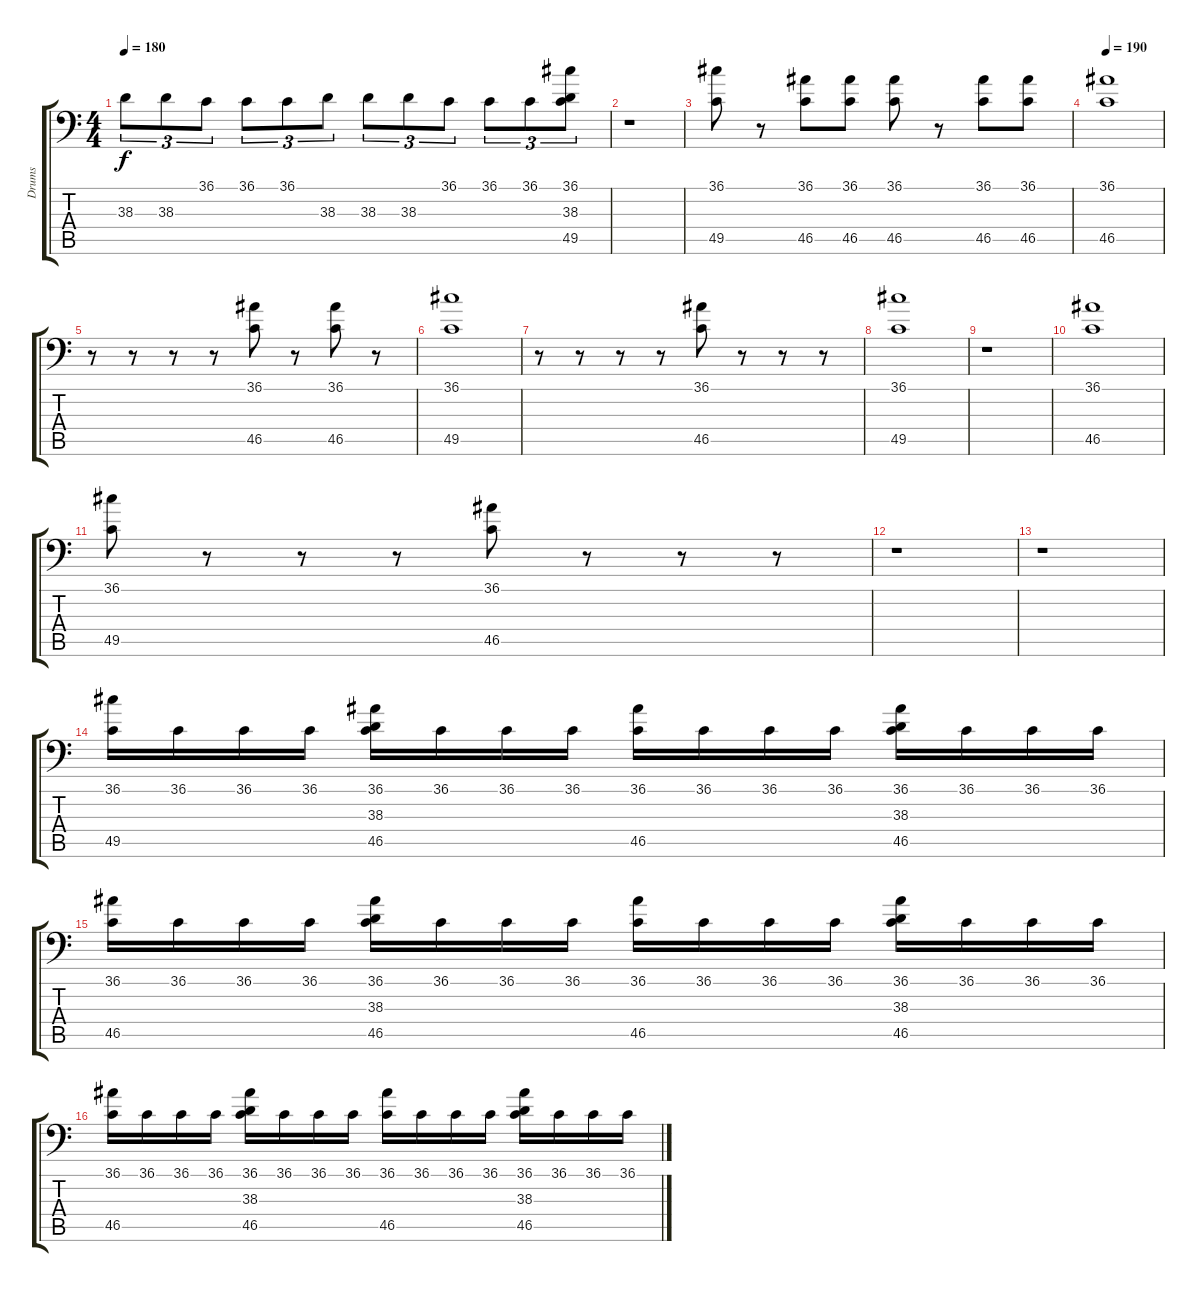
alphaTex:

\track ("Drums" "Drums") {instrument acousticgrandpiano}
\staff {score tabs}
\tuning (C-1 C-1 C-1 C-1 C-1 C-1) {hide}
\ts (4 4)
\tempo 180
\clef f4
\ks c
38.3.8{tu (3 2) dy f} 38.3.8{tu (3 2)} 36.1.8{tu (3 2)} 36.1.8{tu (3 2)} 36.1.8{tu (3 2)} 38.3.8{tu (3 2)} 38.3.8{tu (3 2)} 38.3.8{tu (3 2)} 36.1.8{tu (3 2)} 36.1.8{tu (3 2)} 36.1.8{tu (3 2)} (36.1 38.3 49.5).8{tu (3 2)} |
r.1 |
(36.1 49.5).8 r.8 (36.1 46.5).8 (36.1 46.5).8 (36.1 46.5).8 r.8 (36.1 46.5).8 (36.1 46.5).8 |
\tempo 190
(36.1 46.5).1 |
r.8 r.8 r.8 r.8 (36.1 46.5).8 r.8 (36.1 46.5).8 r.8 |
(36.1 49.5).1 |
r.8 r.8 r.8 r.8 (36.1 46.5).8 r.8 r.8 r.8 |
(36.1 49.5).1 |
r.1 |
(36.1 46.5).1 |
(36.1 49.5).8 r.8 r.8 r.8 (36.1 46.5).8 r.8 r.8 r.8 |
r.1 |
r.1 |
(36.1 49.5).16 36.1.16 36.1.16 36.1.16 (36.1 38.3 46.5).16 36.1.16 36.1.16 36.1.16 (36.1 46.5).16 36.1.16 36.1.16 36.1.16 (36.1 38.3 46.5).16 36.1.16 36.1.16 36.1.16 |
(36.1 46.5).16 36.1.16 36.1.16 36.1.16 (36.1 38.3 46.5).16 36.1.16 36.1.16 36.1.16 (36.1 46.5).16 36.1.16 36.1.16 36.1.16 (36.1 38.3 46.5).16 36.1.16 36.1.16 36.1.16 |
(36.1 46.5).16 36.1.16 36.1.16 36.1.16 (36.1 38.3 46.5).16 36.1.16 36.1.16 36.1.16 (36.1 46.5).16 36.1.16 36.1.16 36.1.16 (36.1 38.3 46.5).16 36.1.16 36.1.16 36.1.16
